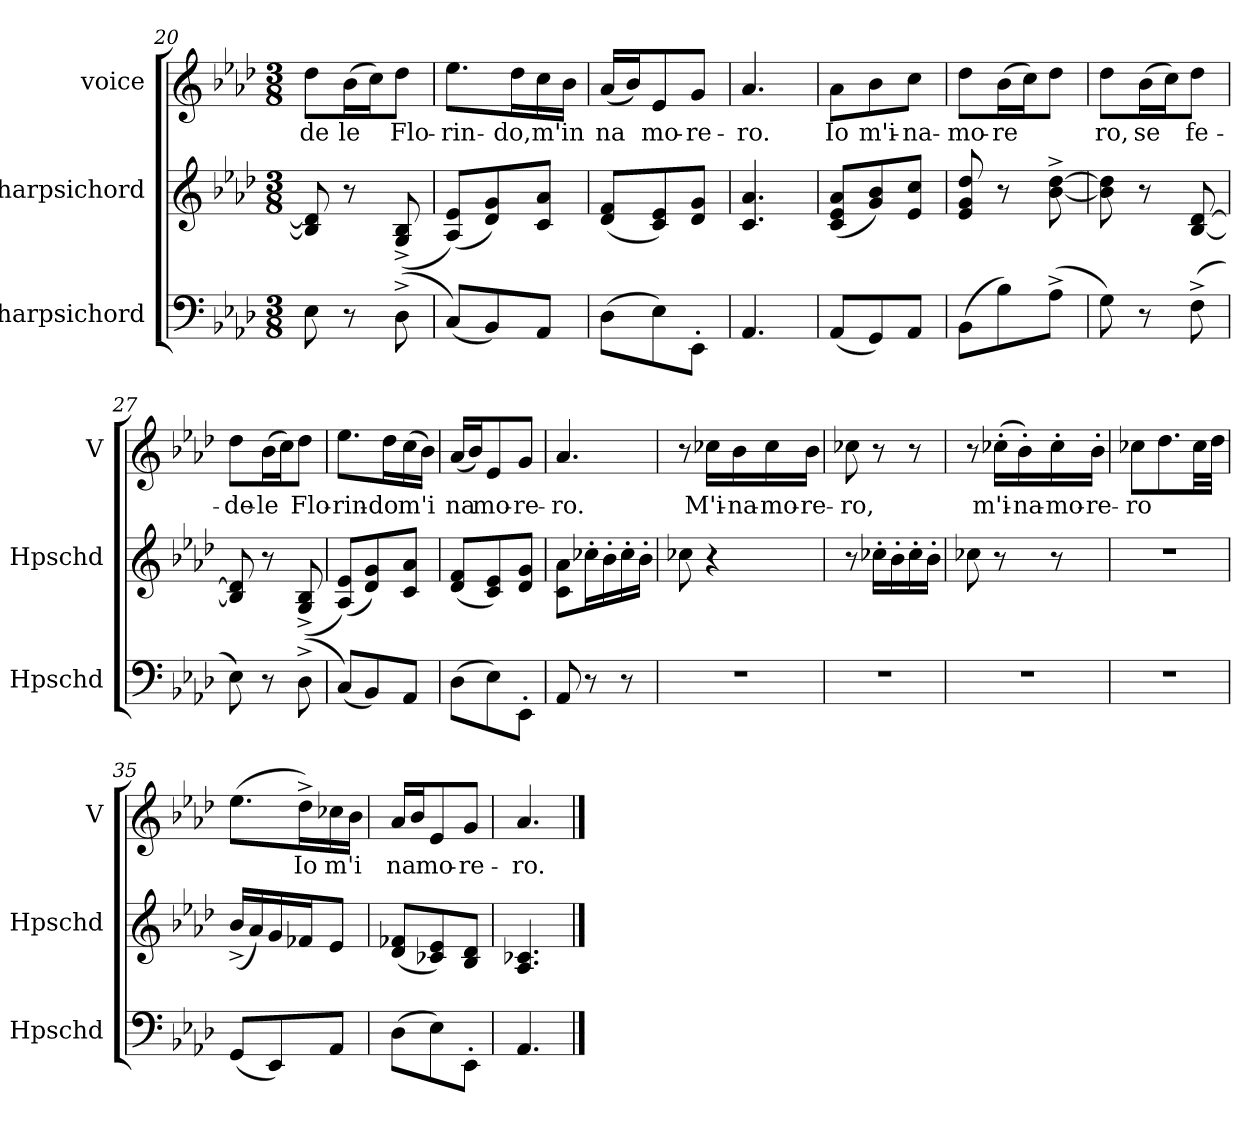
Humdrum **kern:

**kern	**kern	**kern	**text
*part3	*part2	*part1	*part1
*staff3	*staff2	*staff1	*staff1
*I"harpsichord	*I"harpsichord	*I"voice	*
*I'Hpschd	*I'Hpschd	*I'V	*
*clefF4	*clefG2	*clefG2	*
*k[b-e-a-d-]	*k[b-e-a-d-]	*k[b-e-a-d-]	*
*M3/8	*M3/8	*M3/8	*
=20	=20	=20	=20
8E-\	8B-]/ 8d-]/	8dd-\L	-de
8r	8r	(16b-\L	-le
.	.	16cc\J)	.
(8D-^\	(8G^/ 8B-^/	8dd-\J	Flo-
=21	=21	=21	=21
(8C/L)	(8A-/ 8e-/L)	8.ee-\L	-rin-
8BB-/)	8d-/ 8g/)	.	.
.	.	16dd-\L	-do,
8AA-/J	8c/ 8a-/J	16cc\	-m'in
.	.	16b-\JJ	.
=22	=22	=22	=22
(8D-\L	(8d-/ 8f/L	(16a-/LL	-na
.	.	16b-/J)	.
8E-\)	8c/ 8e-/)	8e-/	mo-
8EE-'\J	8d-/ 8g/J	8g/J	-re-
=23	=23	=23	=23
4.AA-/	4.c/ 4.a-/	4.a-/	-ro.
=24	=24	=24	=24
(8AA-/L	(8c/ 8e-/ 8a-/L	8a-\L	Io
8GG/)	8g/ 8b-/)	8b-\	m'i-
8AA-/J	8e-/ 8cc/J	8cc\J	-na-
=25	=25	=25	=25
(8BB-\L	8e-/ 8g/ 8dd-/	8dd-\L	-mo-
8B-\)	8r	(16b-\L	-re
.	.	16cc\J)	.
(8A-^\J	[8b-^\ [8dd-^\	8dd-\J	.
=26	=26	=26	=26
8G\)	8b-]\ 8dd-]\	8dd-\L	ro,
8r	8r	(16b-\L	-se
.	.	16cc\J)	.
(8F^\	[8B-/ [8d-/	8dd-\J	fe-
=27	=27	=27	=27
8E-\)	8B-]/ 8d-]/	8dd-\L	-de-
8r	8r	(16b-\L	-le
.	.	16cc\J)	.
(8D-^\	(8G^/ 8B-^/	8dd-\J	Flo-
=28	=28	=28	=28
(8C/L)	(8A-/ 8e-/L)	8.ee-\L	-rin-
8BB-/)	8d-/ 8g/)	.	.
.	.	16dd-\L	-do
8AA-/J	8c/ 8a-/J	(16cc\	-m'i
.	.	16b-\JJ)	.
=29	=29	=29	=29
(8D-\L	(8d-/ 8f/L	(16a-/LL	-na
.	.	16b-/J)	.
8E-\)	8c/ 8e-/)	8e-/	mo-
8EE-'\J	8d-/ 8g/J	8g/J	-re-
=30	=30	=30	=30
8AA-/	8c\ 8a-\L	4.a-/	-ro.
8r	16cc-X'\L	.	.
.	16b-'\	.	.
8r	16cc-'\	.	.
.	16b-'\JJ	.	.
=31	=31	=31	=31
4.r	8cc-X\	8r	.
.	4r	16cc-X\LL	M'i-
.	.	16b-\	-na-
.	.	16cc-\	-mo-
.	.	16b-\JJ	-re-
=32	=32	=32	=32
4.r	8r	8cc-X\	-ro,
.	16cc-X'\LL	8r	.
.	16b-'\	.	.
.	16cc-'\	8r	.
.	16b-'\JJ	.	.
=33	=33	=33	=33
4.r	8cc-X\	8r	.
.	8r	(16cc-X'\LL	m'i-
.	.	16b-'\)	-na-
.	8r	16cc-'\	-mo-
.	.	16b-'\JJ	-re-
=34	=34	=34	=34
4.r	4.r	8cc-X\L	-ro
.	.	8.dd-\	.
.	.	32cc-\LL	.
.	.	32dd-\JJJ	.
=35	=35	=35	=35
(8GG/L	(16b-^/LL	(8.ee-\L	.
.	16a-/)	.	.
8EE-/)	16g/	.	.
.	16f-X/J	16dd-^\L)	Io
8AA-/J	8e-/J	16cc-X\	-m'i
.	.	16b-\JJ	.
=36	=36	=36	=36
(8D-\L	(8d-/ 8f-X/L	16a-/LL	-na
.	.	16b-/J	.
8E-\)	8c-X/ 8e-/)	8e-/	mo-
8EE-'\J	8B-/ 8d-/J	8g/J	-re-
=37	=37	=37	=37
4.AA-/	4.A-/ 4.c-X/	4.a-/	-ro.
==	==	==	==
*-	*-	*-	*-
